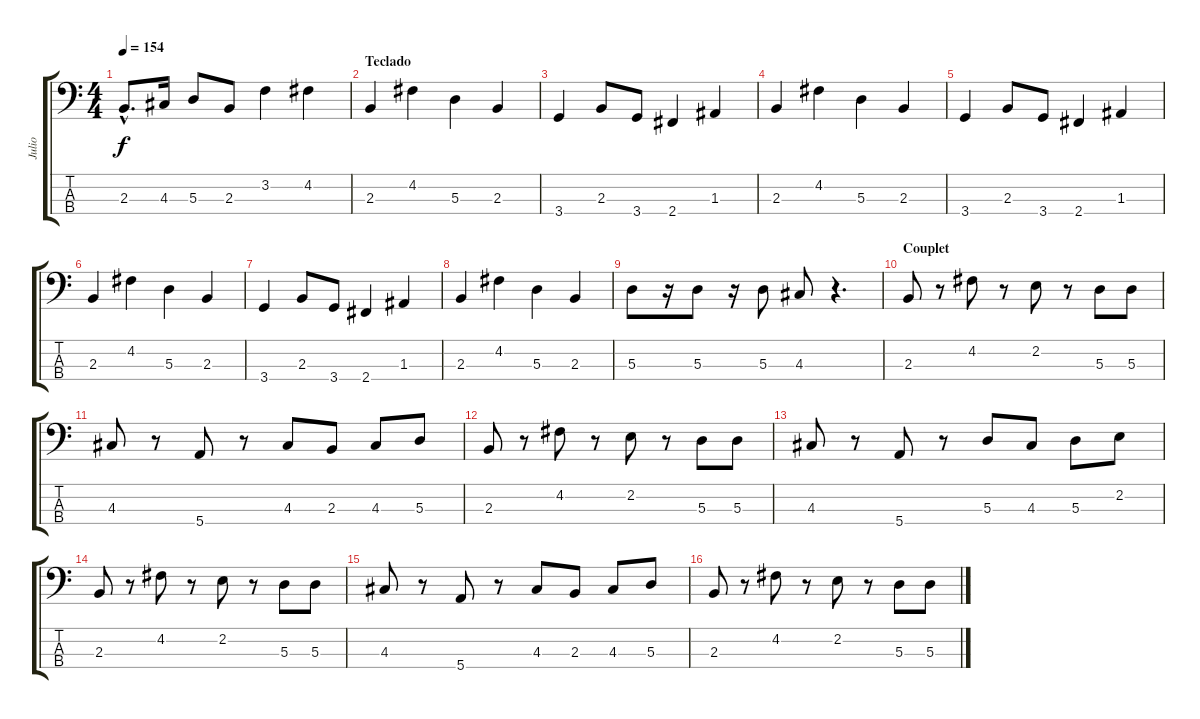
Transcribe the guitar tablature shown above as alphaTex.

\track ("Julio" "Julio") {instrument electricbassfinger}
\staff {score tabs}
\tuning (G2 D2 A1 E1) {hide}
\ts (4 4)
\tempo 154
\clef f4
\ks c
2.3{hac}.8{d dy f volume 16 instrument electricbassfinger} 4.3.16 5.3.8 2.3.8 3.2.4 4.2.4 |
\section ("" "Teclado")
2.3.4{volume 14} 4.2.4 5.3.4 2.3.4 |
3.4.4 2.3.8 3.4.8 2.4.4 1.3.4 |
2.3.4 4.2.4 5.3.4 2.3.4 |
3.4.4 2.3.8 3.4.8 2.4.4 1.3.4 |
2.3.4 4.2.4 5.3.4 2.3.4 |
3.4.4 2.3.8 3.4.8 2.4.4 1.3.4 |
2.3.4 4.2.4 5.3.4 2.3.4 |
5.3.8 r.16 5.3.8 r.16 5.3.8 4.3.8 r.4{d} |
\section ("" "Couplet")
2.3.8 r.8 4.2.8 r.8 2.2.8 r.8 5.3.8 5.3.8 |
4.3.8 r.8 5.4.8 r.8 4.3.8 2.3.8 4.3.8 5.3.8 |
2.3.8 r.8 4.2.8 r.8 2.2.8 r.8 5.3.8 5.3.8 |
4.3.8 r.8 5.4.8 r.8 5.3.8 4.3.8 5.3.8 2.2.8 |
2.3.8 r.8 4.2.8 r.8 2.2.8 r.8 5.3.8 5.3.8 |
4.3.8 r.8 5.4.8 r.8 4.3.8 2.3.8 4.3.8 5.3.8 |
2.3.8 r.8 4.2.8 r.8 2.2.8 r.8 5.3.8 5.3.8
